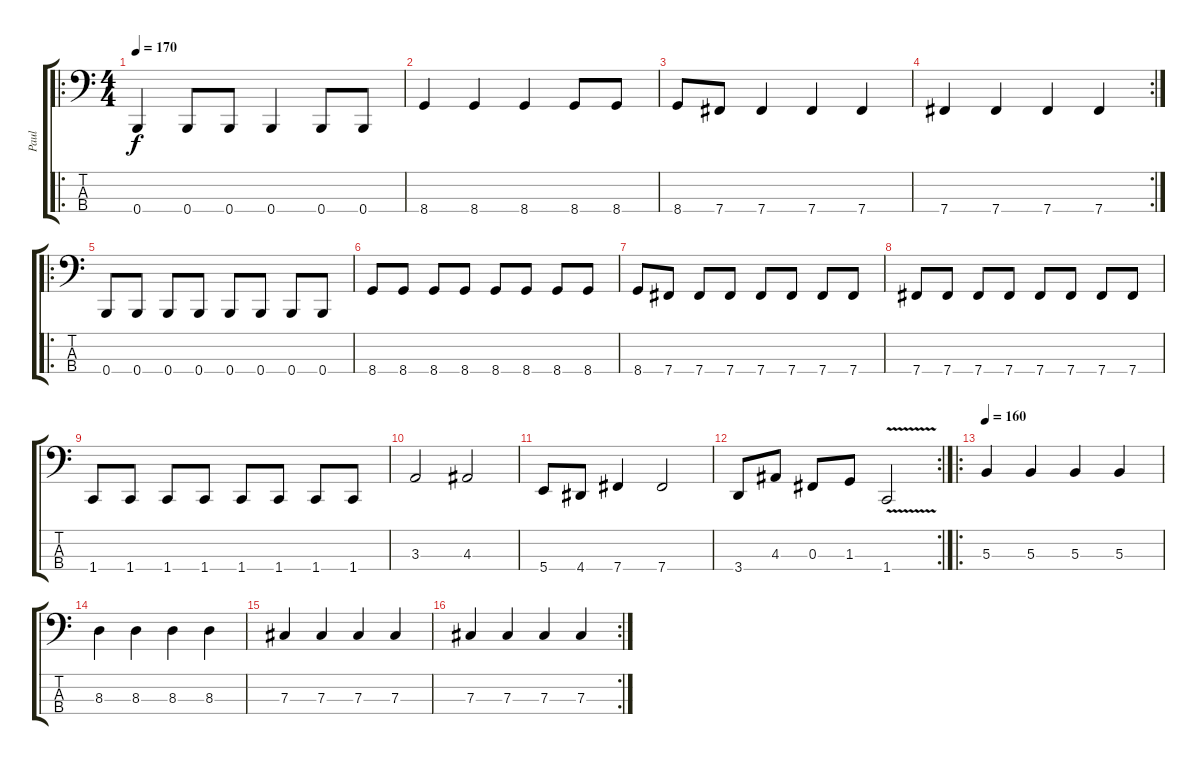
\track ("Paul" "Paul") {instrument electricbasspick}
\staff {score tabs}
\tuning (E2 B1 Gb1 B0) {hide}
\ro
\ts (4 4)
\tempo 170
\clef f4
\ks c
0.4.4{dy f instrument electricbasspick} 0.4.8 0.4.8 0.4.4 0.4.8 0.4.8 |
8.4.4 8.4.4 8.4.4 8.4.8 8.4.8 |
8.4.8 7.4.8 7.4.4 7.4.4 7.4.4 |
\rc 2
7.4.4 7.4.4 7.4.4 7.4.4 |
\ro
0.4.8 0.4.8 0.4.8 0.4.8 0.4.8 0.4.8 0.4.8 0.4.8 |
8.4.8 8.4.8 8.4.8 8.4.8 8.4.8 8.4.8 8.4.8 8.4.8 |
8.4.8 7.4.8 7.4.8 7.4.8 7.4.8 7.4.8 7.4.8 7.4.8 |
7.4.8 7.4.8 7.4.8 7.4.8 7.4.8 7.4.8 7.4.8 7.4.8 |
1.4.8 1.4.8 1.4.8 1.4.8 1.4.8 1.4.8 1.4.8 1.4.8 |
3.3.2 4.3.2 |
5.4.8 4.4.8 7.4.4 7.4.2 |
\rc 2
3.4.8 4.3.8 0.3.8 1.3.8 1.4{v}.2 |
\ro
\tempo 160
5.3.4 5.3.4 5.3.4 5.3.4 |
8.3.4 8.3.4 8.3.4 8.3.4 |
7.3.4 7.3.4 7.3.4 7.3.4 |
\rc 2
7.3.4 7.3.4 7.3.4 7.3.4
